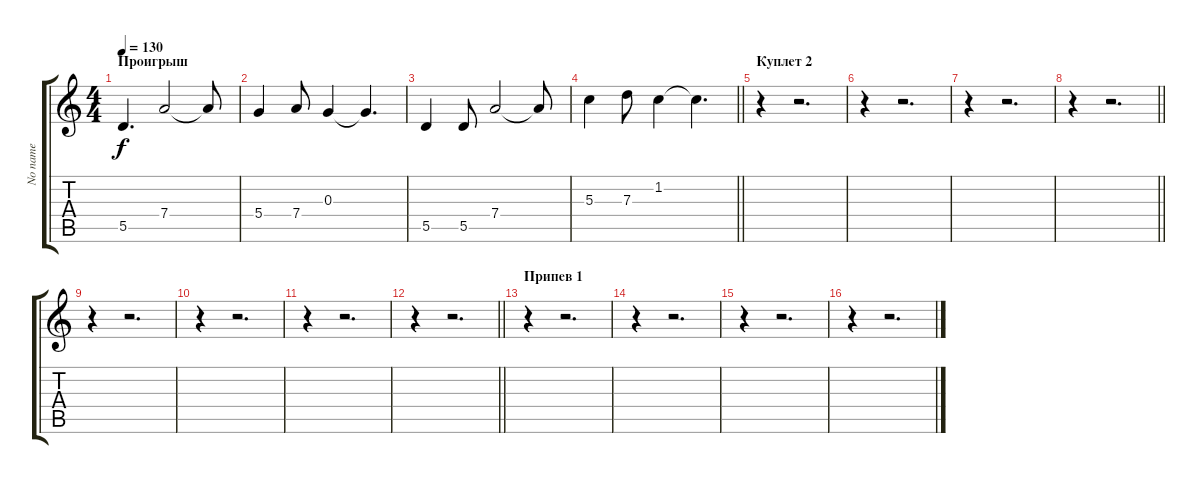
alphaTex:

\track ("No name" "No name") {instrument contrabass}
\staff {score tabs}
\tuning (E4 B3 G3 D3 A2 E2) {hide}
\ts (4 4)
\section ("" "Проигрыш")
\tempo 130
\clef g2
\ks c
5.5.4{d dy f} 7.4.2 7.4{t}.8 |
5.4.4 7.4.8 0.3.4 0.3{t}.4{d} |
5.5.4 5.5.8 7.4.2 7.4{t}.8 |
\barLineRight lightlight
5.3.4 7.3.8 1.2.4 1.2{t}.4{d} |
\section ("" "Куплет 2")
r.4 r.2{d} |
r.4 r.2{d} |
r.4 r.2{d} |
\barLineRight lightlight
r.4 r.2{d} |
r.4 r.2{d} |
r.4 r.2{d} |
r.4 r.2{d} |
\barLineRight lightlight
r.4 r.2{d} |
\section ("" "Припев 1")
r.4 r.2{d} |
r.4 r.2{d} |
r.4 r.2{d} |
r.4 r.2{d}
